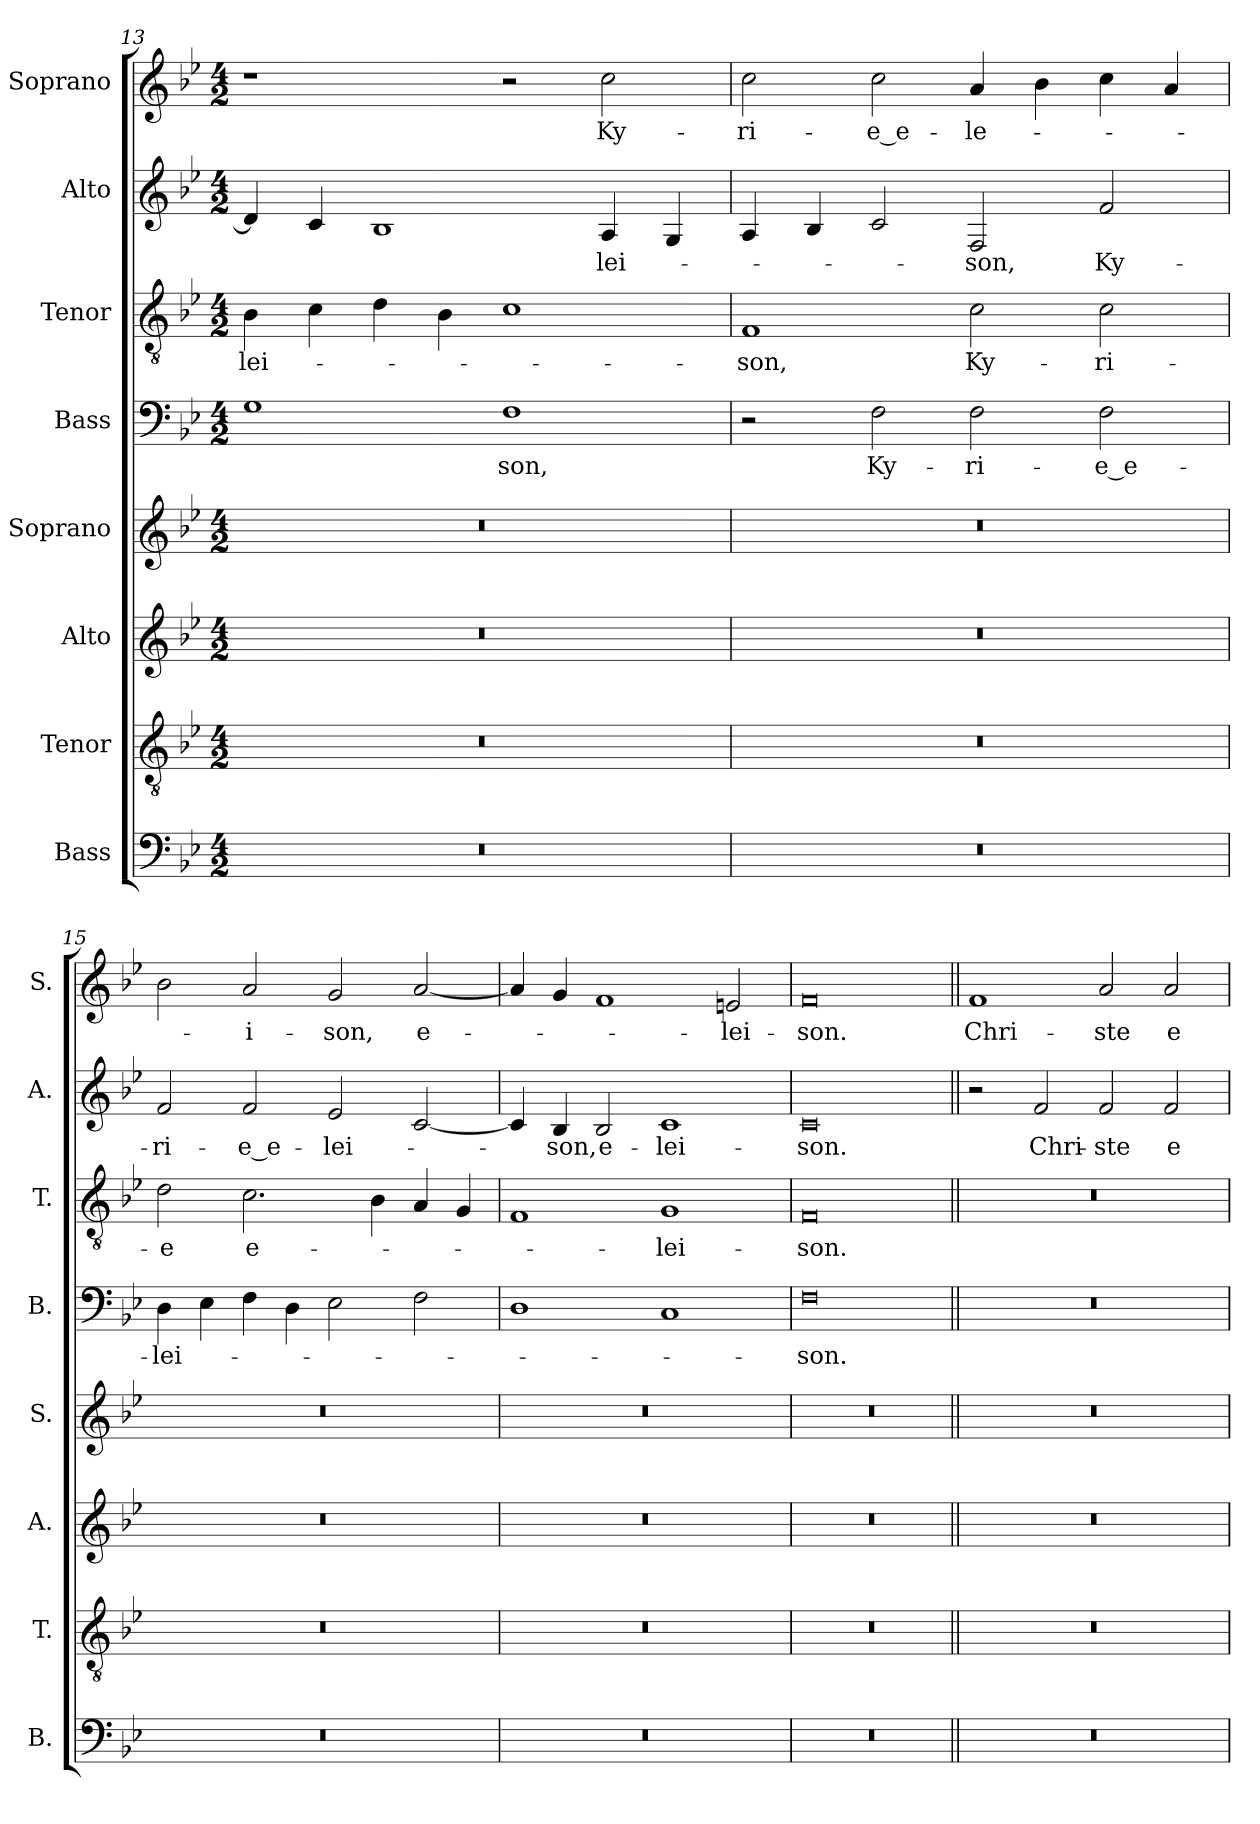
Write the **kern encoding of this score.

**kern	**kern	**kern	**kern	**kern	**text	**kern	**text	**kern	**text	**kern	**text
*part8	*part7	*part6	*part5	*part4	*part4	*part3	*part3	*part2	*part2	*part1	*part1
*staff8	*staff7	*staff6	*staff5	*staff4	*staff4	*staff3	*staff3	*staff2	*staff2	*staff1	*staff1
*I"Bass	*I"Tenor	*I"Alto	*I"Soprano	*I"Bass	*	*I"Tenor	*	*I"Alto	*	*I"Soprano	*
*I'B.	*I'T.	*I'A.	*I'S.	*I'B.	*	*I'T.	*	*I'A.	*	*I'S.	*
*clefF4	*clefGv2	*clefG2	*clefG2	*clefF4	*	*clefGv2	*	*clefG2	*	*clefG2	*
*	*ITrd7c12	*	*	*	*	*ITrd7c12	*	*	*	*	*
*k[b-e-]	*k[b-e-]	*k[b-e-]	*k[b-e-]	*k[b-e-]	*	*k[b-e-]	*	*k[b-e-]	*	*k[b-e-]	*
*B-:	*B-:	*B-:	*B-:	*B-:	*	*B-:	*	*B-:	*	*B-:	*
*M4/2	*M4/2	*M4/2	*M4/2	*M4/2	*	*M4/2	*	*M4/2	*	*M4/2	*
=13	=13	=13	=13	=13	=13	=13	=13	=13	=13	=13	=13
!LO:N:vis=1	!LO:N:vis=1	!LO:N:vis=1	!LO:N:vis=1	!	!	!	!	!	!	!	!
!	!	!	!	!	!	!	!LO:LY:b:color=#000000	!	!	!	!
0r	0r	0r	0r	1Gi	.	4BB-i\	-lei-	4di/]	.	1r	.
.	.	.	.	.	.	4Ci\	.	4ci/	.	.	.
.	.	.	.	.	.	4Di\	.	1B-i	.	.	.
.	.	.	.	.	.	4BB-i\	.	.	.	.	.
!	!	!	!	!	!LO:LY:b:color=#000000	!	!	!	!	!	!
.	.	.	.	1Fi	-son,	1Ci	.	.	.	2r	.
!	!	!	!	!	!	!	!	!	!LO:LY:b:color=#000000	!	!
!	!	!	!	!	!	!	!	!	!	!	!LO:LY:b:color=#000000
.	.	.	.	.	.	.	.	4Ai/	-lei-	2cci\	Ky-
.	.	.	.	.	.	.	.	4Gi/	.	.	.
=14	=14	=14	=14	=14	=14	=14	=14	=14	=14	=14	=14
!LO:N:vis=1	!LO:N:vis=1	!LO:N:vis=1	!LO:N:vis=1	!	!	!	!	!	!	!	!
!	!	!	!	!	!	!	!LO:LY:b:color=#000000	!	!	!	!
!	!	!	!	!	!	!	!	!	!	!	!LO:LY:b:color=#000000
0r	0r	0r	0r	2r	.	1FFi	-son,	4Ai/	.	2cci\	-ri-
.	.	.	.	.	.	.	.	4B-i/	.	.	.
!	!	!	!	!	!LO:LY:b:color=#000000	!	!	!	!	!	!
!	!	!	!	!	!	!	!	!	!	!	!LO:LY:b:color=#000000
.	.	.	.	2Fi\	Ky-	.	.	2ci/	.	2cci\	-e_e-
!	!	!	!	!	!LO:LY:b:color=#000000	!	!	!	!	!	!
!	!	!	!	!	!	!	!LO:LY:b:color=#000000	!	!	!	!
!	!	!	!	!	!	!	!	!	!LO:LY:b:color=#000000	!	!
!	!	!	!	!	!	!	!	!	!	!	!LO:LY:b:color=#000000
.	.	.	.	2Fi\	-ri-	2Ci\	Ky-	2Fi/	-son,	4ai/	-le-
.	.	.	.	.	.	.	.	.	.	4b-i\	.
!	!	!	!	!	!LO:LY:b:color=#000000	!	!	!	!	!	!
!	!	!	!	!	!	!	!LO:LY:b:color=#000000	!	!	!	!
!	!	!	!	!	!	!	!	!	!LO:LY:b:color=#000000	!	!
.	.	.	.	2Fi\	-e_e-	2Ci\	-ri-	2fi/	Ky-	4cci\	.
.	.	.	.	.	.	.	.	.	.	4ai/	.
=15	=15	=15	=15	=15	=15	=15	=15	=15	=15	=15	=15
!LO:N:vis=1	!LO:N:vis=1	!LO:N:vis=1	!LO:N:vis=1	!	!	!	!	!	!	!	!
!	!	!	!	!	!LO:LY:b:color=#000000	!	!	!	!	!	!
!	!	!	!	!	!	!	!LO:LY:b:color=#000000	!	!	!	!
!	!	!	!	!	!	!	!	!	!LO:LY:b:color=#000000	!	!
0r	0r	0r	0r	4Di\	-lei-	2Di\	-e	2fi/	-ri-	2b-i\	.
.	.	.	.	4E-i\	.	.	.	.	.	.	.
!	!	!	!	!	!	!	!LO:LY:b:color=#000000	!	!	!	!
!	!	!	!	!	!	!	!	!	!LO:LY:b:color=#000000	!	!
!	!	!	!	!	!	!	!	!	!	!	!LO:LY:b:color=#000000
.	.	.	.	4Fi\	.	2.Ci\	e-	2fi/	-e_e-	2ai/	-i-
.	.	.	.	4Di\	.	.	.	.	.	.	.
!	!	!	!	!	!	!	!	!	!LO:LY:b:color=#000000	!	!
!	!	!	!	!	!	!	!	!	!	!	!LO:LY:b:color=#000000
.	.	.	.	2E-i\	.	.	.	2e-i/	-lei-	2gi/	-son,
.	.	.	.	.	.	4BB-i\	.	.	.	.	.
!	!	!	!	!	!	!	!	!	!	!	!LO:LY:b:color=#000000
.	.	.	.	2Fi\	.	4AAi/	.	[2ci/	.	[2ai/	e-
.	.	.	.	.	.	4GGi/	.	.	.	.	.
!!LO:LB:g=z
=16	=16	=16	=16	=16	=16	=16	=16	=16	=16	=16	=16
!LO:N:vis=1	!LO:N:vis=1	!LO:N:vis=1	!LO:N:vis=1	!	!	!	!	!	!	!	!
0r	0r	0r	0r	1Di	.	1FFi	.	4ci/]	.	4ai/]	.
!	!	!	!	!	!	!	!	!	!LO:LY:b:color=#000000	!	!
.	.	.	.	.	.	.	.	4B-i/	-son,	4gi/	.
!	!	!	!	!	!	!	!	!	!LO:LY:b:color=#000000	!	!
.	.	.	.	.	.	.	.	2B-i/	e-	1fi	.
!	!	!	!	!	!	!	!LO:LY:b:color=#000000	!	!	!	!
!	!	!	!	!	!	!	!	!	!LO:LY:b:color=#000000	!	!
.	.	.	.	1Ci	.	1GGi	-lei-	1ci	-lei-	.	.
!	!	!	!	!	!	!	!	!	!	!	!LO:LY:b:color=#000000
.	.	.	.	.	.	.	.	.	.	2eni/	-lei-
=17	=17	=17	=17	=17	=17	=17	=17	=17	=17	=17	=17
!LO:N:vis=1	!LO:N:vis=1	!LO:N:vis=1	!LO:N:vis=1	!	!	!	!	!	!	!	!
!	!	!	!	!	!LO:LY:b:color=#000000	!	!	!	!	!	!
!	!	!	!	!	!	!	!LO:LY:b:color=#000000	!	!	!	!
!	!	!	!	!	!	!	!	!	!LO:LY:b:color=#000000	!	!
!	!	!	!	!	!	!	!	!	!	!	!LO:LY:b:color=#000000
0r	0r	0r	0r	0Fi	-son.	0FFi	-son.	0ci	-son.	0fi	-son.
=18||	=18||	=18||	=18||	=18||	=18||	=18||	=18||	=18||	=18||	=18||	=18||
!LO:N:vis=1	!LO:N:vis=1	!LO:N:vis=1	!LO:N:vis=1	!LO:N:vis=1	!	!LO:N:vis=1	!	!	!	!	!
!	!	!	!	!	!	!	!	!	!	!	!LO:LY:b:color=#000000
0r	0r	0r	0r	0r	.	0r	.	2r	.	1fi	Chri-
!	!	!	!	!	!	!	!	!	!LO:LY:b:color=#000000	!	!
.	.	.	.	.	.	.	.	2fi/	Chri-	.	.
!	!	!	!	!	!	!	!	!	!LO:LY:b:color=#000000	!	!
!	!	!	!	!	!	!	!	!	!	!	!LO:LY:b:color=#000000
.	.	.	.	.	.	.	.	2fi/	-ste	2ai/	-ste
!	!	!	!	!	!	!	!	!	!LO:LY:b:color=#000000	!	!
!	!	!	!	!	!	!	!	!	!	!	!LO:LY:b:color=#000000
.	.	.	.	.	.	.	.	2fi/	e-	2ai/	e-
=	=	=	=	=	=	=	=	=	=	=	=
*-	*-	*-	*-	*-	*-	*-	*-	*-	*-	*-	*-
